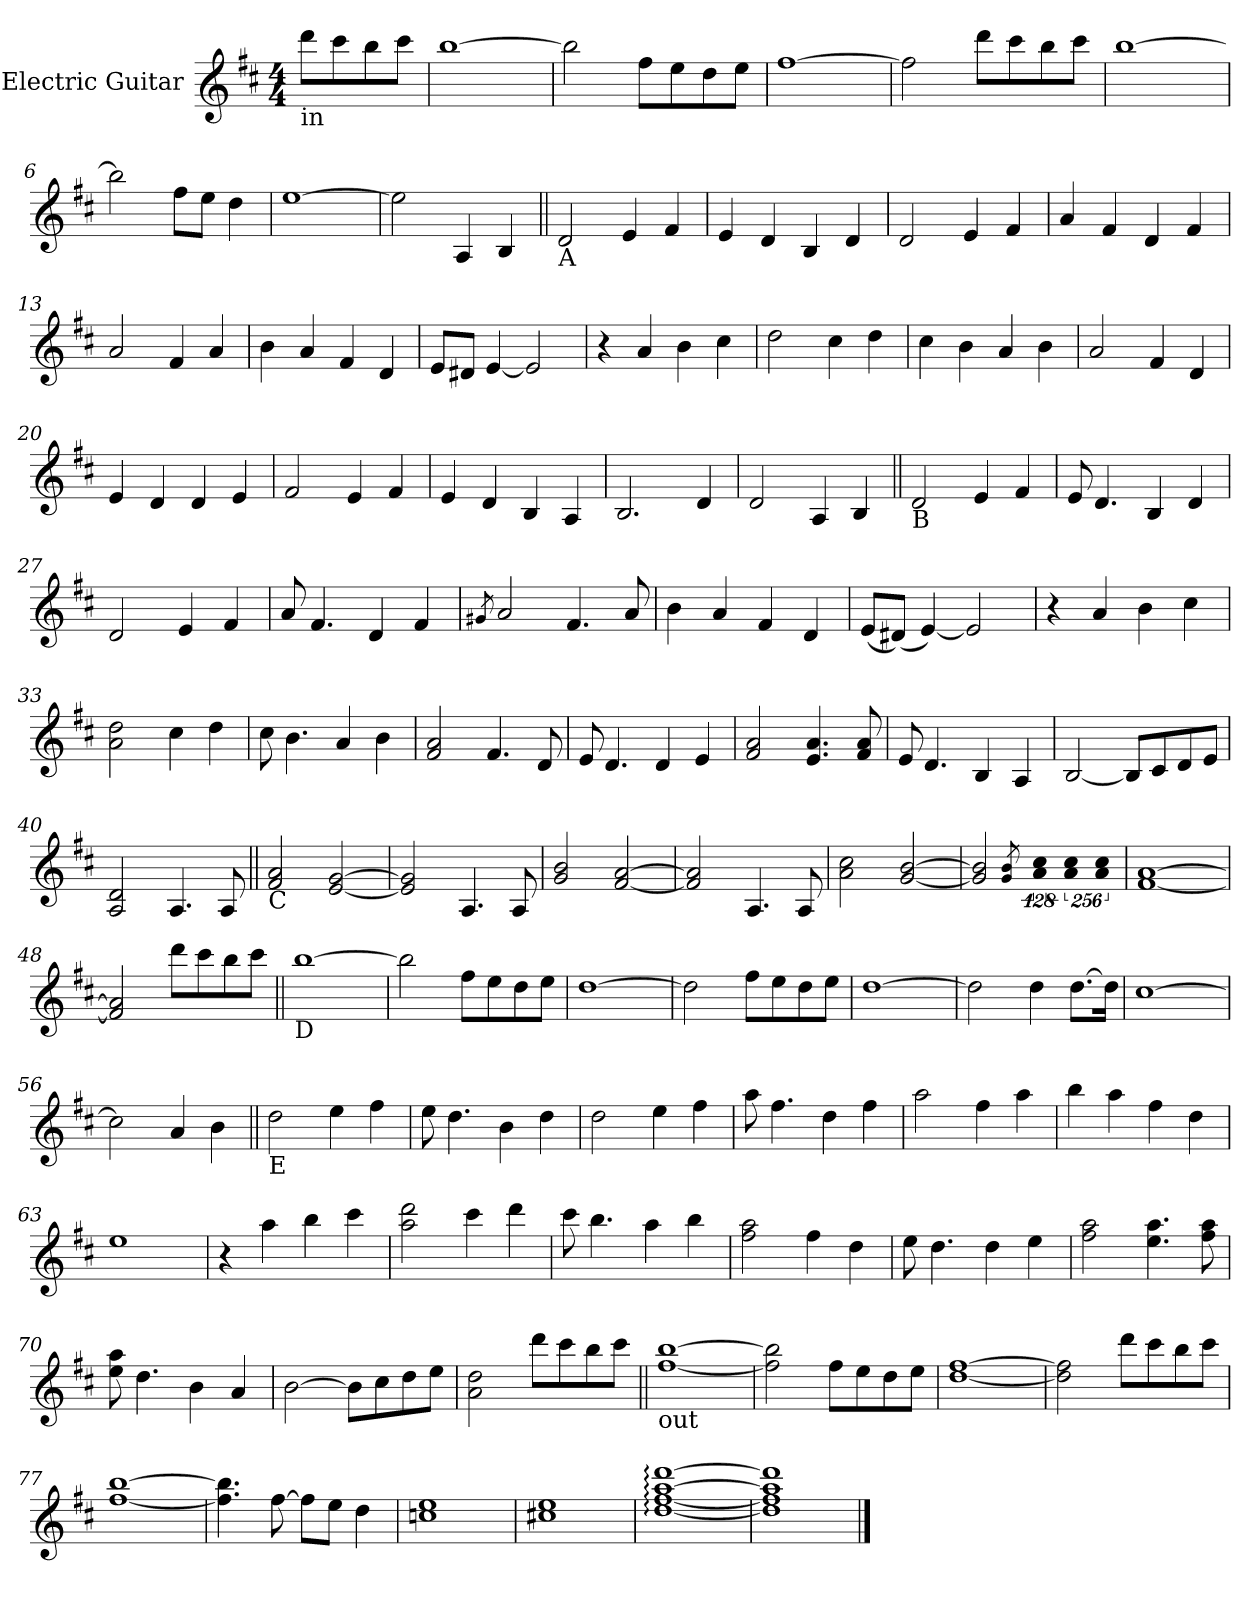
**kern
*part1
*staff1
*I"Electric Guitar
*I'E. Gtr.
!!LO:PB:g=z
*clefG2
*ITrd7c12
*k[f#c#]
*D:
*M4/4
*MM128
=
!LO:TX:b:t=in
8ddi\L
8cc#i\
8bi\
8cc#i\J
=1
[>1bi
=2
2bi\]
8f#i\L
8ei\
8di\
8ei\J
=3
[>1f#i
=4
2f#i\]
8ddi\L
8cc#i\
8bi\
8cc#i\J
!!LO:LB:g=z
=5
[>1bi
=6
2bi\]
8f#i\L
8ei\J
4di\
=7
[>1ei
=8
2ei\]
4AAi/
4BBi/
!!LO:LB:g=z
=9||
!LO:TX:b:t=A
2Di/
4Ei/
4F#i/
=10
4Ei/
4Di/
4BBi/
4Di/
=11
2Di/
4Ei/
4F#i/
=12
4Ai/
4F#i/
4Di/
4F#i/
!!LO:LB:g=z
=13
2Ai/
4F#i/
4Ai/
=14
4Bi\
4Ai/
4F#i/
4Di/
=15
8Ei/L
8D#Xi/J
[<4Ei/
2Ei/]
=16
4r
4Ai/
4Bi\
4c#i\
!!LO:LB:g=z
=17
2di\
4c#i\
4di\
=18
4c#i\
4Bi\
4Ai/
4Bi\
=19
2Ai/
4F#i/
4Di/
=20
4Ei/
4Di/
4Di/
4Ei/
!!LO:LB:g=z
=21
2F#i/
4Ei/
4F#i/
=22
4Ei/
4Di/
4BBi/
4AAi/
=23
2.BBi/
4Di/
=24
2Di/
4AAi/
4BBi/
!!LO:LB:g=z
=25||
!LO:TX:b:t=B
2Di/
4Ei/
4F#i/
=26
8Ei/
4.Di/
4BBi/
4Di/
=27
2Di/
4Ei/
4F#i/
=28
8Ai/
4.F#i/
4Di/
4F#i/
!!LO:LB:g=z
=29
8qG#Xi/
2Ai/
4.F#i/
8Ai/
=30
4Bi\
4Ai/
4F#i/
4Di/
=31
(8Ei/L
(8D#Xi/J)
[<4Ei/)
2Ei/]
=32
4r
4Ai/
4Bi\
4c#i\
!!LO:LB:g=z
=33
2Ai\ 2di
4c#i\
4di\
=34
8c#i\
4.Bi\
4Ai/
4Bi\
=35
2F#i/ 2Ai
4.F#i/
8Di/
=36
8Ei/
4.Di/
4Di/
4Ei/
!!LO:LB:g=z
=37
2F#i/ 2Ai
4.Ei/ 4.Ai
8F#i/ 8Ai
=38
8Ei/
4.Di/
4BBi/
4AAi/
=39
[<2BBi/
8BBi/L]
8C#i/
8Di/
8Ei/J
=40
2AAi/ 2Di
4.AAi/
8AAi/
!!LO:PB:g=z
=41||
!LO:TX:b:t=C
2F#i/ 2Ai
[<2Ei/ [>2Gi
=42
2Ei/] 2Gi]
4.AAi/
8AAi/
=43
2Gi/ 2Bi
[<2F#i/ [>2Ai
=44
2F#i/] 2Ai]
4.AAi/
8AAi/
!!LO:LB:g=z
=45
2Ai\ 2c#i
[<2Gi/ [>2Bi
=46
2Gi/] 2Bi]
8qGi/ 8qBi
!LO:N:vis=4
512%85Ai\ 512%85c#i
!LO:N:vis=4
1024%171Ai\ 1024%171c#i
!LO:N:vis=4
1024%171Ai\ 1024%171c#i
=47
[<1F#i [>1Ai
=48
2F#i/] 2Ai]
8ddi\L
8cc#i\
8bi\
8cc#i\J
!!LO:LB:g=z
=49||
!LO:TX:b:t=D
[>1bi
=50
2bi\]
8f#i\L
8ei\
8di\
8ei\J
=51
[>1di
=52
2di\]
8f#i\L
8ei\
8di\
8ei\J
!!LO:LB:g=z
=53
[>1di
=54
2di\]
4di\
[>8.di\L
16di\Jk]
=55
[>1c#i
=56
2c#i\]
4Ai/
4Bi\
!!LO:LB:g=z
=57||
!LO:TX:b:t=E
2di\
4ei\
4f#i\
=58
8ei\
4.di\
4Bi\
4di\
=59
2di\
4ei\
4f#i\
=60
8ai\
4.f#i\
4di\
4f#i\
!!LO:LB:g=z
=61
2ai\
4f#i\
4ai\
=62
4bi\
4ai\
4f#i\
4di\
=63
1ei
=64
4r
4ai\
4bi\
4cc#i\
!!LO:LB:g=z
=65
2ai\ 2ddi
4cc#i\
4ddi\
=66
8cc#i\
4.bi\
4ai\
4bi\
=67
2f#i\ 2ai
4f#i\
4di\
=68
8ei\
4.di\
4di\
4ei\
!!LO:LB:g=z
=69
2f#i\ 2ai
4.ei\ 4.ai
8f#i\ 8ai
=70
8ei\ 8ai
4.di\
4Bi\
4Ai/
=71
[>2Bi\
8Bi\L]
8c#i\
8di\
8ei\J
=72
2Ai\ 2di
8ddi\L
8cc#i\
8bi\
8cc#i\J
!!LO:LB:g=z
=73||
!LO:TX:b:t=out
[<1f#i [>1bi
=74
2f#i\] 2bi]
8f#i\L
8ei\
8di\
8ei\J
=75
[<1di [>1f#i
=76
2di\] 2f#i]
8ddi\L
8cc#i\
8bi\
8cc#i\J
=77
[<1f#i [>1bi
!!LO:LB:g=z
=78
4.f#i\] 4.bi]
[>8f#i\
8f#i\L]
8ei\J
4di\
=79
1cni 1ei
=80
1c#Xi 1ei
=81
[<1di: [<1f#i: [>1ai: [>1ddi:
=82
1di] 1f#i] 1ai] 1ddi]
==
*-
